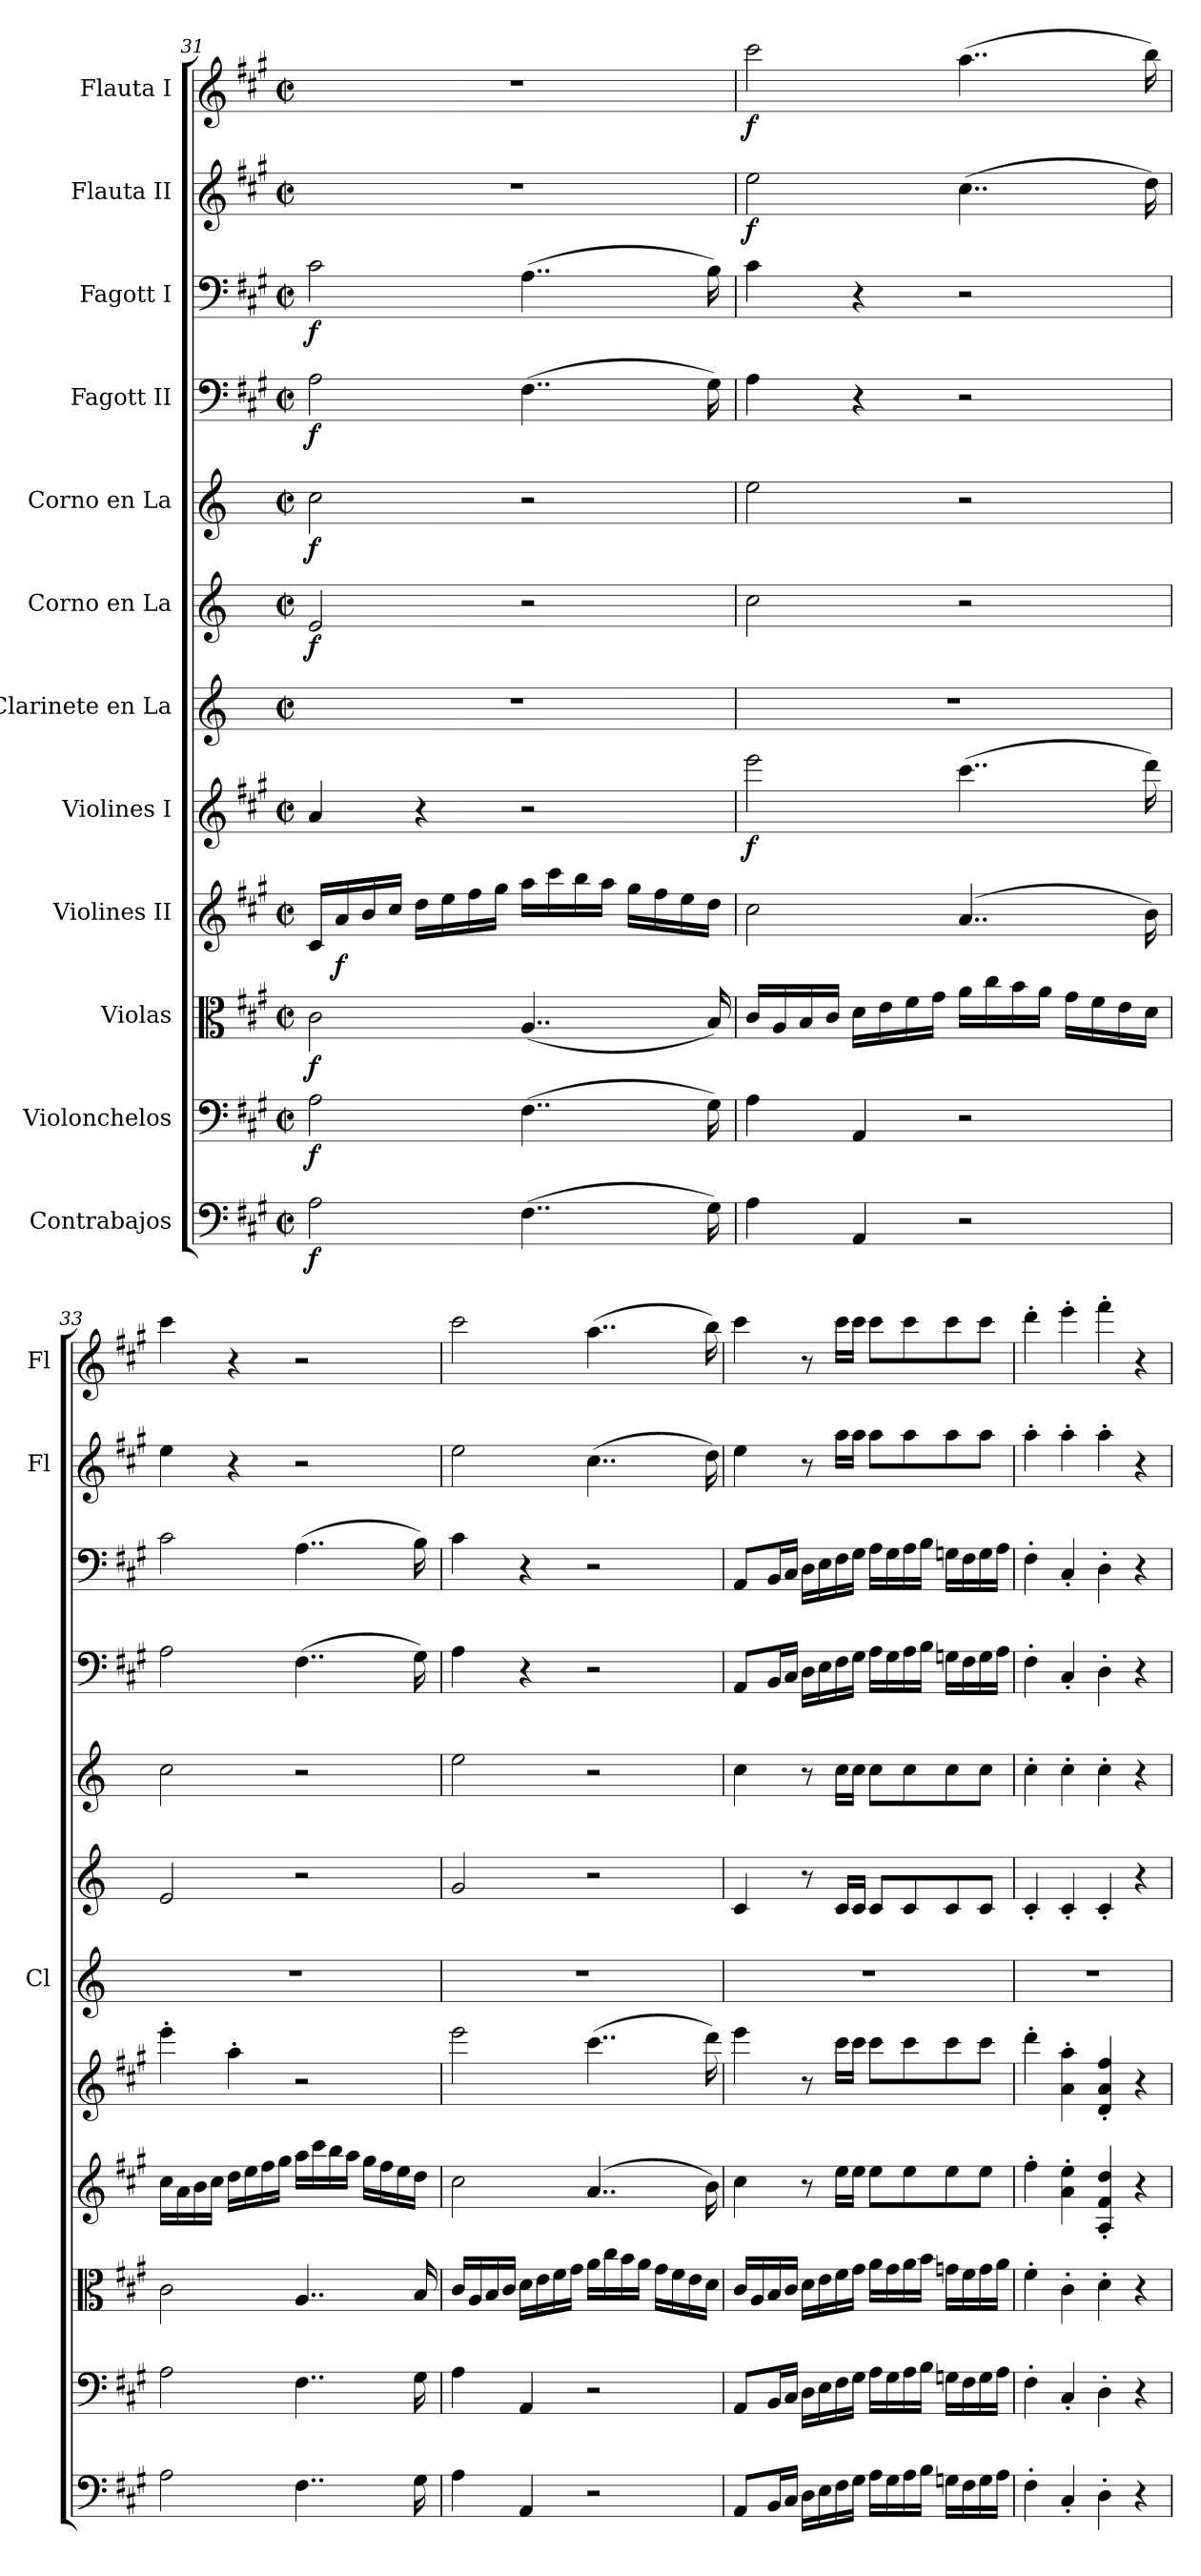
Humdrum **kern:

**kern	**dynam	**kern	**dynam	**kern	**dynam	**kern	**dynam	**kern	**dynam	**kern	**kern	**dynam	**kern	**dynam	**kern	**dynam	**kern	**dynam	**kern	**dynam	**kern	**dynam
*part12	*part12	*part11	*part11	*part10	*part10	*part9	*part9	*part8	*part8	*part7	*part6	*part6	*part5	*part5	*part4	*part4	*part3	*part3	*part2	*part2	*part1	*part1
*staff12	*staff12	*staff11	*staff11	*staff10	*staff10	*staff9	*staff9	*staff8	*staff8	*staff7	*staff6	*staff6	*staff5	*staff5	*staff4	*staff4	*staff3	*staff3	*staff2	*staff2	*staff1	*staff1
*I"Contrabajos	*	*I"Violonchelos	*	*I"Violas	*	*I"Violines II	*	*I"Violines I	*	*I"Clarinete en La	*I"Corno en La	*	*I"Corno en La	*	*I"Fagott II	*	*I"Fagott I	*	*I"Flauta II	*	*I"Flauta I	*
*	*	*	*	*	*	*	*	*	*	*I'Cl	*	*	*	*	*	*	*	*	*I'Fl	*	*I'Fl	*
!!LO:PB:g=z
*clefF4	*	*clefF4	*	*clefC3	*	*clefG2	*	*clefG2	*	*clefG2	*clefG2	*	*clefG2	*	*clefF4	*	*clefF4	*	*clefG2	*	*clefG2	*
*ITrd7c12	*	*	*	*	*	*	*	*	*	*ITrd2c3	*ITrd2c3	*	*ITrd2c3	*	*	*	*	*	*	*	*	*
*k[f#c#g#]	*	*k[f#c#g#]	*	*k[f#c#g#]	*	*k[f#c#g#]	*	*k[f#c#g#]	*	*k[f#c#g#]	*k[f#c#g#]	*	*k[f#c#g#]	*	*k[f#c#g#]	*	*k[f#c#g#]	*	*k[f#c#g#]	*	*k[f#c#g#]	*
*M2/2	*	*M2/2	*	*M2/2	*	*M2/2	*	*M2/2	*	*M2/2	*M2/2	*	*M2/2	*	*M2/2	*	*M2/2	*	*M2/2	*	*M2/2	*
*met(c|)	*	*met(c|)	*	*met(c|)	*	*met(c|)	*	*met(c|)	*	*met(c|)	*met(c|)	*	*met(c|)	*	*met(c|)	*	*met(c|)	*	*met(c|)	*	*met(c|)	*
=31	=31	=31	=31	=31	=31	=31	=31	=31	=31	=31	=31	=31	=31	=31	=31	=31	=31	=31	=31	=31	=31	=31
!	!LO:DY:b	!	!LO:DY:b	!	!LO:DY:b	!	!	!	!	!	!	!LO:DY:b	!	!LO:DY:b	!	!LO:DY:b	!	!LO:DY:b	!	!	!	!
2AA\	f	2A\	f	2c#\	f	16c#/LL	.	4a/	.	1r	2c#/	f	2a\	f	2A\	f	2c#\	f	1r	.	1r	.
!	!	!	!	!	!	!	!LO:DY:b	!	!	!	!	!	!	!	!	!	!	!	!	!	!	!
.	.	.	.	.	.	16a/	f	.	.	.	.	.	.	.	.	.	.	.	.	.	.	.
.	.	.	.	.	.	16b/	.	.	.	.	.	.	.	.	.	.	.	.	.	.	.	.
.	.	.	.	.	.	16cc#/JJ	.	.	.	.	.	.	.	.	.	.	.	.	.	.	.	.
.	.	.	.	.	.	16dd\LL	.	4r	.	.	.	.	.	.	.	.	.	.	.	.	.	.
.	.	.	.	.	.	16ee\	.	.	.	.	.	.	.	.	.	.	.	.	.	.	.	.
.	.	.	.	.	.	16ff#\	.	.	.	.	.	.	.	.	.	.	.	.	.	.	.	.
.	.	.	.	.	.	16gg#\JJ	.	.	.	.	.	.	.	.	.	.	.	.	.	.	.	.
(>4..FF#\	.	(>4..F#\	.	(<4..A/	.	16aa\LL	.	2r	.	.	2r	.	2r	.	(>4..F#\	.	(>4..A\	.	.	.	.	.
.	.	.	.	.	.	16ccc#\	.	.	.	.	.	.	.	.	.	.	.	.	.	.	.	.
.	.	.	.	.	.	16bb\	.	.	.	.	.	.	.	.	.	.	.	.	.	.	.	.
.	.	.	.	.	.	16aa\JJ	.	.	.	.	.	.	.	.	.	.	.	.	.	.	.	.
.	.	.	.	.	.	16gg#\LL	.	.	.	.	.	.	.	.	.	.	.	.	.	.	.	.
.	.	.	.	.	.	16ff#\	.	.	.	.	.	.	.	.	.	.	.	.	.	.	.	.
.	.	.	.	.	.	16ee\	.	.	.	.	.	.	.	.	.	.	.	.	.	.	.	.
16GG#\)	.	16G#\)	.	16B/)	.	16dd\JJ	.	.	.	.	.	.	.	.	16G#\)	.	16B\)	.	.	.	.	.
=32	=32	=32	=32	=32	=32	=32	=32	=32	=32	=32	=32	=32	=32	=32	=32	=32	=32	=32	=32	=32	=32	=32
!	!	!	!	!	!	!	!	!	!LO:DY:b	!	!	!	!	!	!	!	!	!	!	!LO:DY:b	!	!LO:DY:b
4AA\	.	4A\	.	16c#/LL	.	2cc#\	.	2eee\	f	1r	2a\	.	2cc#\	.	4A\	.	4c#\	.	2ee\	f	2ccc#\	f
.	.	.	.	16A/	.	.	.	.	.	.	.	.	.	.	.	.	.	.	.	.	.	.
.	.	.	.	16B/	.	.	.	.	.	.	.	.	.	.	.	.	.	.	.	.	.	.
.	.	.	.	16c#/JJ	.	.	.	.	.	.	.	.	.	.	.	.	.	.	.	.	.	.
4AAA/	.	4AA/	.	16d\LL	.	.	.	.	.	.	.	.	.	.	4r	.	4r	.	.	.	.	.
.	.	.	.	16e\	.	.	.	.	.	.	.	.	.	.	.	.	.	.	.	.	.	.
.	.	.	.	16f#\	.	.	.	.	.	.	.	.	.	.	.	.	.	.	.	.	.	.
.	.	.	.	16g#\JJ	.	.	.	.	.	.	.	.	.	.	.	.	.	.	.	.	.	.
2r	.	2r	.	16a\LL	.	(>4..a/	.	(>4..ccc#\	.	.	2r	.	2r	.	2r	.	2r	.	(>4..cc#\	.	(>4..aa\	.
.	.	.	.	16cc#\	.	.	.	.	.	.	.	.	.	.	.	.	.	.	.	.	.	.
.	.	.	.	16b\	.	.	.	.	.	.	.	.	.	.	.	.	.	.	.	.	.	.
.	.	.	.	16a\JJ	.	.	.	.	.	.	.	.	.	.	.	.	.	.	.	.	.	.
.	.	.	.	16g#\LL	.	.	.	.	.	.	.	.	.	.	.	.	.	.	.	.	.	.
.	.	.	.	16f#\	.	.	.	.	.	.	.	.	.	.	.	.	.	.	.	.	.	.
.	.	.	.	16e\	.	.	.	.	.	.	.	.	.	.	.	.	.	.	.	.	.	.
.	.	.	.	16d\JJ	.	16b\)	.	16ddd\)	.	.	.	.	.	.	.	.	.	.	16dd\)	.	16bb\)	.
=33	=33	=33	=33	=33	=33	=33	=33	=33	=33	=33	=33	=33	=33	=33	=33	=33	=33	=33	=33	=33	=33	=33
2AA\	.	2A\	.	2c#\	.	16cc#\LL	.	4eee'\	.	1r	2c#/	.	2a\	.	2A\	.	2c#\	.	4ee\	.	4ccc#\	.
.	.	.	.	.	.	16a\	.	.	.	.	.	.	.	.	.	.	.	.	.	.	.	.
.	.	.	.	.	.	16b\	.	.	.	.	.	.	.	.	.	.	.	.	.	.	.	.
.	.	.	.	.	.	16cc#\JJ	.	.	.	.	.	.	.	.	.	.	.	.	.	.	.	.
.	.	.	.	.	.	16dd\LL	.	4aa'\	.	.	.	.	.	.	.	.	.	.	4r	.	4r	.
.	.	.	.	.	.	16ee\	.	.	.	.	.	.	.	.	.	.	.	.	.	.	.	.
.	.	.	.	.	.	16ff#\	.	.	.	.	.	.	.	.	.	.	.	.	.	.	.	.
.	.	.	.	.	.	16gg#\JJ	.	.	.	.	.	.	.	.	.	.	.	.	.	.	.	.
4..FF#\	.	4..F#\	.	4..A/	.	16aa\LL	.	2r	.	.	2r	.	2r	.	(>4..F#\	.	(>4..A\	.	2r	.	2r	.
.	.	.	.	.	.	16ccc#\	.	.	.	.	.	.	.	.	.	.	.	.	.	.	.	.
.	.	.	.	.	.	16bb\	.	.	.	.	.	.	.	.	.	.	.	.	.	.	.	.
.	.	.	.	.	.	16aa\JJ	.	.	.	.	.	.	.	.	.	.	.	.	.	.	.	.
.	.	.	.	.	.	16gg#\LL	.	.	.	.	.	.	.	.	.	.	.	.	.	.	.	.
.	.	.	.	.	.	16ff#\	.	.	.	.	.	.	.	.	.	.	.	.	.	.	.	.
.	.	.	.	.	.	16ee\	.	.	.	.	.	.	.	.	.	.	.	.	.	.	.	.
16GG#\	.	16G#\	.	16B/	.	16dd\JJ	.	.	.	.	.	.	.	.	16G#\)	.	16B\)	.	.	.	.	.
=34	=34	=34	=34	=34	=34	=34	=34	=34	=34	=34	=34	=34	=34	=34	=34	=34	=34	=34	=34	=34	=34	=34
4AA\	.	4A\	.	16c#/LL	.	2cc#\	.	2eee\	.	1r	2e/	.	2cc#\	.	4A\	.	4c#\	.	2ee\	.	2ccc#\	.
.	.	.	.	16A/	.	.	.	.	.	.	.	.	.	.	.	.	.	.	.	.	.	.
.	.	.	.	16B/	.	.	.	.	.	.	.	.	.	.	.	.	.	.	.	.	.	.
.	.	.	.	16c#/JJ	.	.	.	.	.	.	.	.	.	.	.	.	.	.	.	.	.	.
4AAA/	.	4AA/	.	16d\LL	.	.	.	.	.	.	.	.	.	.	4r	.	4r	.	.	.	.	.
.	.	.	.	16e\	.	.	.	.	.	.	.	.	.	.	.	.	.	.	.	.	.	.
.	.	.	.	16f#\	.	.	.	.	.	.	.	.	.	.	.	.	.	.	.	.	.	.
.	.	.	.	16g#\JJ	.	.	.	.	.	.	.	.	.	.	.	.	.	.	.	.	.	.
2r	.	2r	.	16a\LL	.	(>4..a/	.	(>4..ccc#\	.	.	2r	.	2r	.	2r	.	2r	.	(>4..cc#\	.	(>4..aa\	.
.	.	.	.	16cc#\	.	.	.	.	.	.	.	.	.	.	.	.	.	.	.	.	.	.
.	.	.	.	16b\	.	.	.	.	.	.	.	.	.	.	.	.	.	.	.	.	.	.
.	.	.	.	16a\JJ	.	.	.	.	.	.	.	.	.	.	.	.	.	.	.	.	.	.
.	.	.	.	16g#\LL	.	.	.	.	.	.	.	.	.	.	.	.	.	.	.	.	.	.
.	.	.	.	16f#\	.	.	.	.	.	.	.	.	.	.	.	.	.	.	.	.	.	.
.	.	.	.	16e\	.	.	.	.	.	.	.	.	.	.	.	.	.	.	.	.	.	.
.	.	.	.	16d\JJ	.	16b\)	.	16ddd\)	.	.	.	.	.	.	.	.	.	.	16dd\)	.	16bb\)	.
!!LO:PB:g=z
=35	=35	=35	=35	=35	=35	=35	=35	=35	=35	=35	=35	=35	=35	=35	=35	=35	=35	=35	=35	=35	=35	=35
8AAA/L	.	8AA/L	.	16c#/LL	.	4cc#\	.	4eee\	.	1r	4A/	.	4a\	.	8AA/L	.	8AA/L	.	4ee\	.	4ccc#\	.
.	.	.	.	16A/	.	.	.	.	.	.	.	.	.	.	.	.	.	.	.	.	.	.
16BBB/L	.	16BB/L	.	16B/	.	.	.	.	.	.	.	.	.	.	16BB/L	.	16BB/L	.	.	.	.	.
16CC#/JJ	.	16C#/JJ	.	16c#/JJ	.	.	.	.	.	.	.	.	.	.	16C#/JJ	.	16C#/JJ	.	.	.	.	.
16DD\LL	.	16D\LL	.	16d\LL	.	8r	.	8r	.	.	8r	.	8r	.	16D\LL	.	16D\LL	.	8r	.	8r	.
16EE\	.	16E\	.	16e\	.	.	.	.	.	.	.	.	.	.	16E\	.	16E\	.	.	.	.	.
16FF#\	.	16F#\	.	16f#\	.	16ee\LL	.	16ccc#\LL	.	.	16A/LL	.	16a\LL	.	16F#\	.	16F#\	.	16aa\LL	.	16ccc#\LL	.
16GG#\JJ	.	16G#\JJ	.	16g#\JJ	.	16ee\JJ	.	16ccc#\JJ	.	.	16A/JJ	.	16a\JJ	.	16G#\JJ	.	16G#\JJ	.	16aa\JJ	.	16ccc#\JJ	.
16AA\LL	.	16A\LL	.	16a\LL	.	8ee\L	.	8ccc#\L	.	.	8A/L	.	8a\L	.	16A\LL	.	16A\LL	.	8aa\L	.	8ccc#\L	.
16GG#\	.	16G#\	.	16g#\	.	.	.	.	.	.	.	.	.	.	16G#\	.	16G#\	.	.	.	.	.
16AA\	.	16A\	.	16a\	.	8ee\	.	8ccc#\	.	.	8A/	.	8a\	.	16A\	.	16A\	.	8aa\	.	8ccc#\	.
16BB\JJ	.	16B\JJ	.	16b\JJ	.	.	.	.	.	.	.	.	.	.	16B\JJ	.	16B\JJ	.	.	.	.	.
16GGn\LL	.	16Gn\LL	.	16gn\LL	.	8ee\	.	8ccc#\	.	.	8A/	.	8a\	.	16Gn\LL	.	16Gn\LL	.	8aa\	.	8ccc#\	.
16FF#\	.	16F#\	.	16f#\	.	.	.	.	.	.	.	.	.	.	16F#\	.	16F#\	.	.	.	.	.
16GG\	.	16G\	.	16g\	.	8ee\J	.	8ccc#\J	.	.	8A/J	.	8a\J	.	16G\	.	16G\	.	8aa\J	.	8ccc#\J	.
16AA\JJ	.	16A\JJ	.	16a\JJ	.	.	.	.	.	.	.	.	.	.	16A\JJ	.	16A\JJ	.	.	.	.	.
=36	=36	=36	=36	=36	=36	=36	=36	=36	=36	=36	=36	=36	=36	=36	=36	=36	=36	=36	=36	=36	=36	=36
4FF#'\	.	4F#'\	.	4f#'\	.	4ff#'\	.	4ddd'\	.	1r	4A'/	.	4a'\	.	4F#'\	.	4F#'\	.	4aa'\	.	4ddd'\	.
4CC#'/	.	4C#'/	.	4c#'\	.	4a\' 4ee\'	.	4a\' 4aa\'	.	.	4A'/	.	4a'\	.	4C#'/	.	4C#'/	.	4aa'\	.	4eee'\	.
4DD'\	.	4D'\	.	4d'\	.	4A/' 4f#/' 4dd/'	.	4d/' 4a/' 4ff#/'	.	.	4A'/	.	4a'\	.	4D'\	.	4D'\	.	4aa'\	.	4fff#'\	.
4r	.	4r	.	4r	.	4r	.	4r	.	.	4r	.	4r	.	4r	.	4r	.	4r	.	4r	.
=	=	=	=	=	=	=	=	=	=	=	=	=	=	=	=	=	=	=	=	=	=	=
*-	*-	*-	*-	*-	*-	*-	*-	*-	*-	*-	*-	*-	*-	*-	*-	*-	*-	*-	*-	*-	*-	*-
